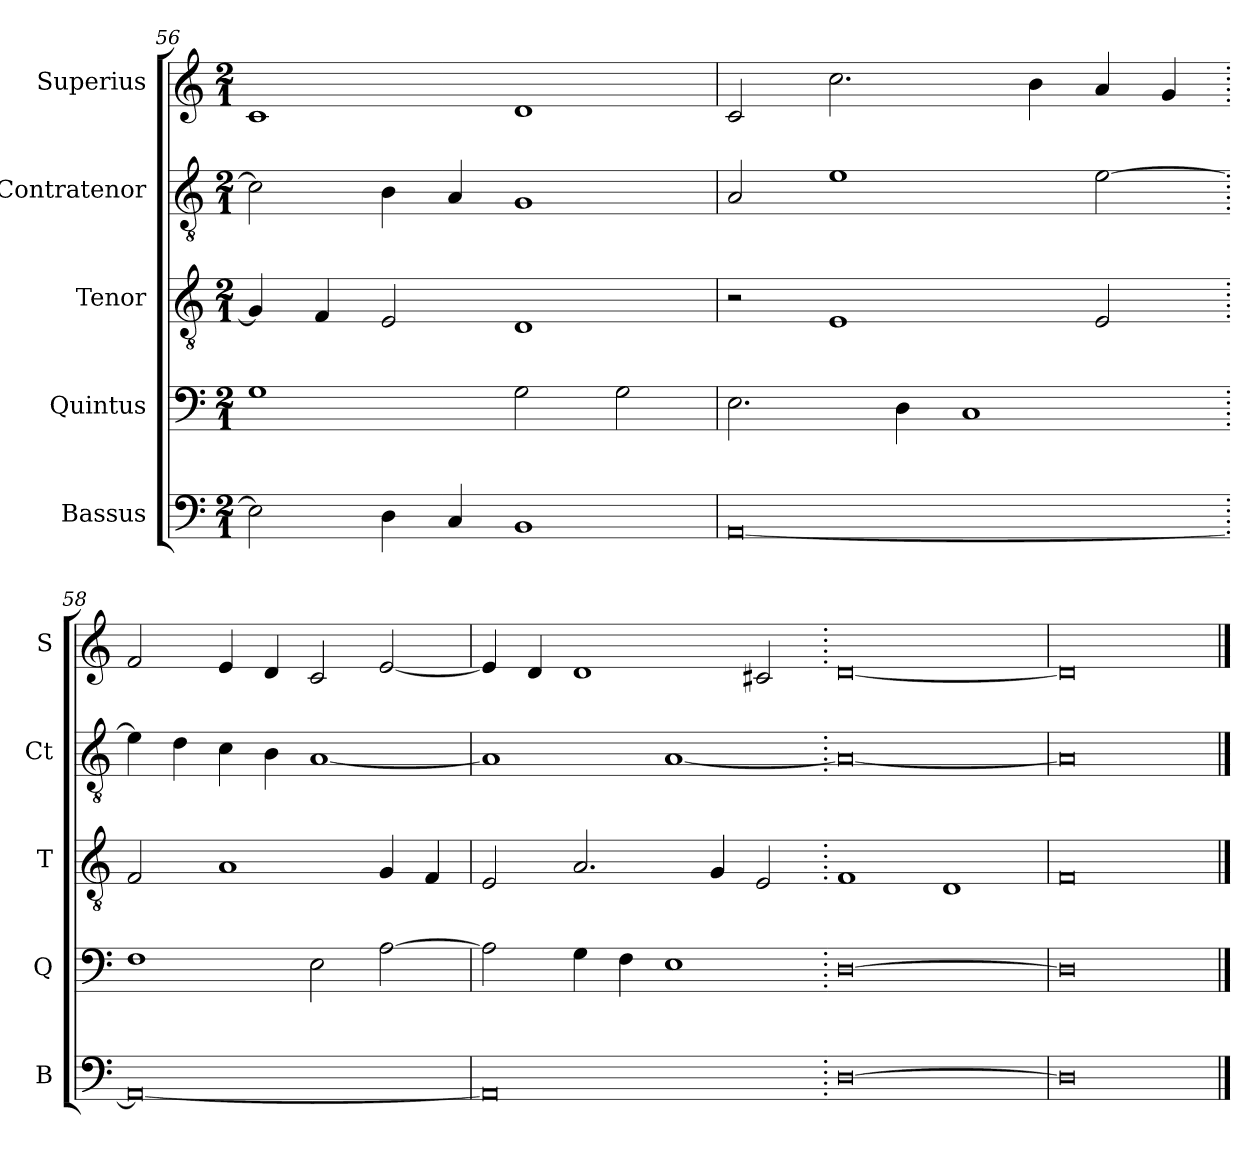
**kern	**kern	**kern	**kern	**kern
*part5	*part4	*part3	*part2	*part1
*staff5	*staff4	*staff3	*staff2	*staff1
*I"Bassus	*I"Quintus	*I"Tenor	*I"Contratenor	*I"Superius
*I'B	*I'Q	*I'T	*I'Ct	*I'S
*clefF4	*clefF4	*clefGv2	*clefGv2	*clefG2
*k[]	*k[]	*k[]	*k[]	*k[]
*M2/1	*M2/1	*M2/1	*M2/1	*M2/1
=56	=56	=56	=56	=56
2E\]	1G	4G/]	2c\]	1c
.	.	4F/	.	.
4D\	.	2E/	4B\	.
4C/	.	.	4A/	.
1BB	2G\	1D	1G	1d
.	2G\	.	.	.
=57	=57	=57	=57	=57
[0AA	2.E\	2r	2A/	2c/
.	.	1E	1e	2.cc\
.	4D\	.	.	.
.	1C	.	.	.
.	.	.	.	4b\
.	.	2E/	[2e\	4a/
.	.	.	.	4g/
=58.	=58.	=58.	=58.	=58.
0AA_	1F	2F/	4e\]	2f/
.	.	.	4d\	.
.	.	1A	4c\	4e/
.	.	.	4B\	4d/
.	2E\	.	[1A	2c/
.	[2A\	4G/	.	[2e/
.	.	4F/	.	.
=59	=59	=59	=59	=59
0AA]	2A\]	2E/	1A]	4e/]
.	.	.	.	4d/
.	4G\	2.A/	.	1d
.	4F\	.	.	.
.	1E	.	[1A	.
.	.	4G/	.	.
.	.	2E/	.	2c#X/
=60.	=60.	=60.	=60.	=60.
[0D	[0D	1F	0A_	[0d
.	.	1D	.	.
=61	=61	=61	=61	=61
0D]	0D]	0F	0A]	0d]
==	==	==	==	==
*-	*-	*-	*-	*-
